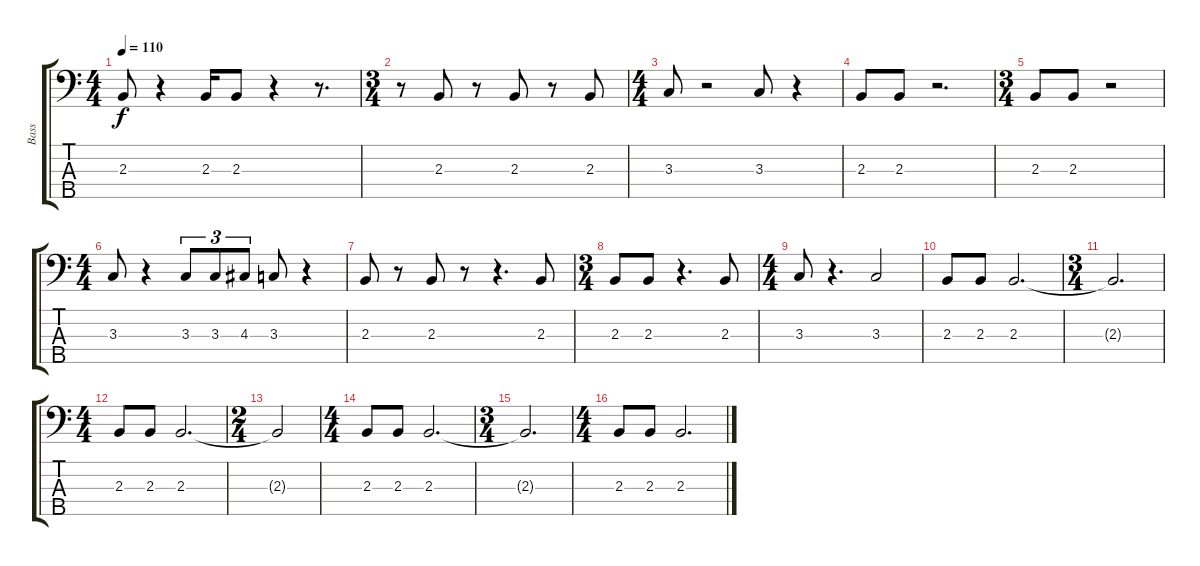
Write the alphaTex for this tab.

\track ("Bass" "Bass") {instrument electricbassfinger}
\staff {score tabs}
\tuning (G2 D2 A1 E1 B0) {hide}
\ts (4 4)
\tempo 110
\clef f4
\ks c
2.3.8{dy f instrument electricbassfinger} r.4 2.3.16 2.3.8 r.4 r.8{d} |
\ts (3 4)
r.8 2.3.8 r.8 2.3.8 r.8 2.3.8 |
\ts (4 4)
3.3.8 r.2 3.3.8 r.4 |
2.3.8 2.3.8 r.2{d} |
\ts (3 4)
2.3.8 2.3.8 r.2 |
\ts (4 4)
3.3.8 r.4 3.3.8{tu (3 2)} 3.3.8{tu (3 2)} 4.3.8{tu (3 2)} 3.3.8 r.4 |
2.3.8 r.8 2.3.8 r.8 r.4{d} 2.3.8 |
\ts (3 4)
2.3.8 2.3.8 r.4{d} 2.3.8 |
\ts (4 4)
3.3.8 r.4{d} 3.3.2 |
2.3.8 2.3.8 2.3.2{d} |
\ts (3 4)
2.3{t}.2{d} |
\ts (4 4)
2.3.8 2.3.8 2.3.2{d} |
\ts (2 4)
2.3{t}.2 |
\ts (4 4)
2.3.8 2.3.8 2.3.2{d} |
\ts (3 4)
2.3{t}.2{d} |
\ts (4 4)
2.3.8 2.3.8 2.3.2{d}
